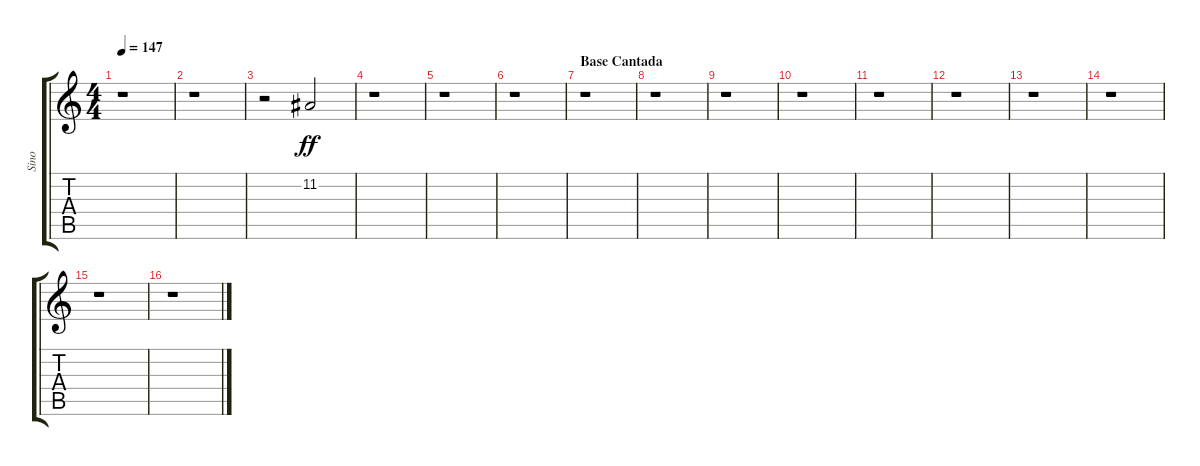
\track ("Sino" "Sino") {instrument tubularbells}
\staff {score tabs}
\tuning (E4 B3 G3 D3 A2 E2) {hide}
\ts (4 4)
\tempo 147
\clef g2
\ks c
r.1{dy ff} |
r.1 |
r.2 11.2.2 |
r.1 |
r.1 |
r.1 |
\section ("" "Base Cantada")
r.1 |
r.1 |
r.1 |
r.1 |
r.1 |
r.1 |
r.1 |
r.1 |
r.1 |
r.1
